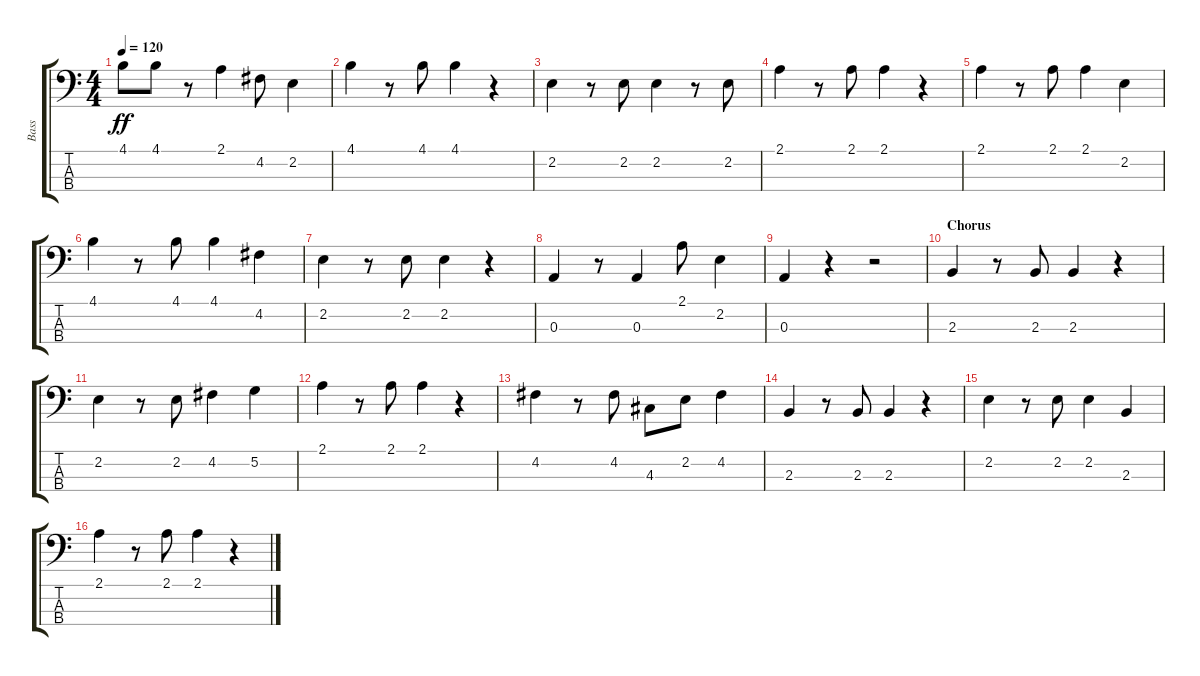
\track ("Bass" "Bass") {instrument fretlessbass}
\staff {score tabs}
\tuning (G2 D2 A1 E1) {hide}
\ts (4 4)
\tempo 120
\clef f4
\ks c
4.1.8{dy ff} 4.1.8 r.8 2.1.4 4.2.8 2.2.4 |
4.1.4 r.8 4.1.8 4.1.4 r.4 |
2.2.4 r.8 2.2.8 2.2.4 r.8 2.2.8 |
2.1.4 r.8 2.1.8 2.1.4 r.4 |
2.1.4 r.8 2.1.8 2.1.4 2.2.4 |
4.1.4 r.8 4.1.8 4.1.4 4.2.4 |
2.2.4 r.8 2.2.8 2.2.4 r.4 |
0.3.4 r.8 0.3.4 2.1.8 2.2.4 |
0.3.4 r.4 r.2 |
\section ("" "Chorus")
2.3.4 r.8 2.3.8 2.3.4 r.4 |
2.2.4 r.8 2.2.8 4.2.4 5.2.4 |
2.1.4 r.8 2.1.8 2.1.4 r.4 |
4.2.4 r.8 4.2.8 4.3.8 2.2.8 4.2.4 |
2.3.4 r.8 2.3.8 2.3.4 r.4 |
2.2.4 r.8 2.2.8 2.2.4 2.3.4 |
2.1.4 r.8 2.1.8 2.1.4 r.4
